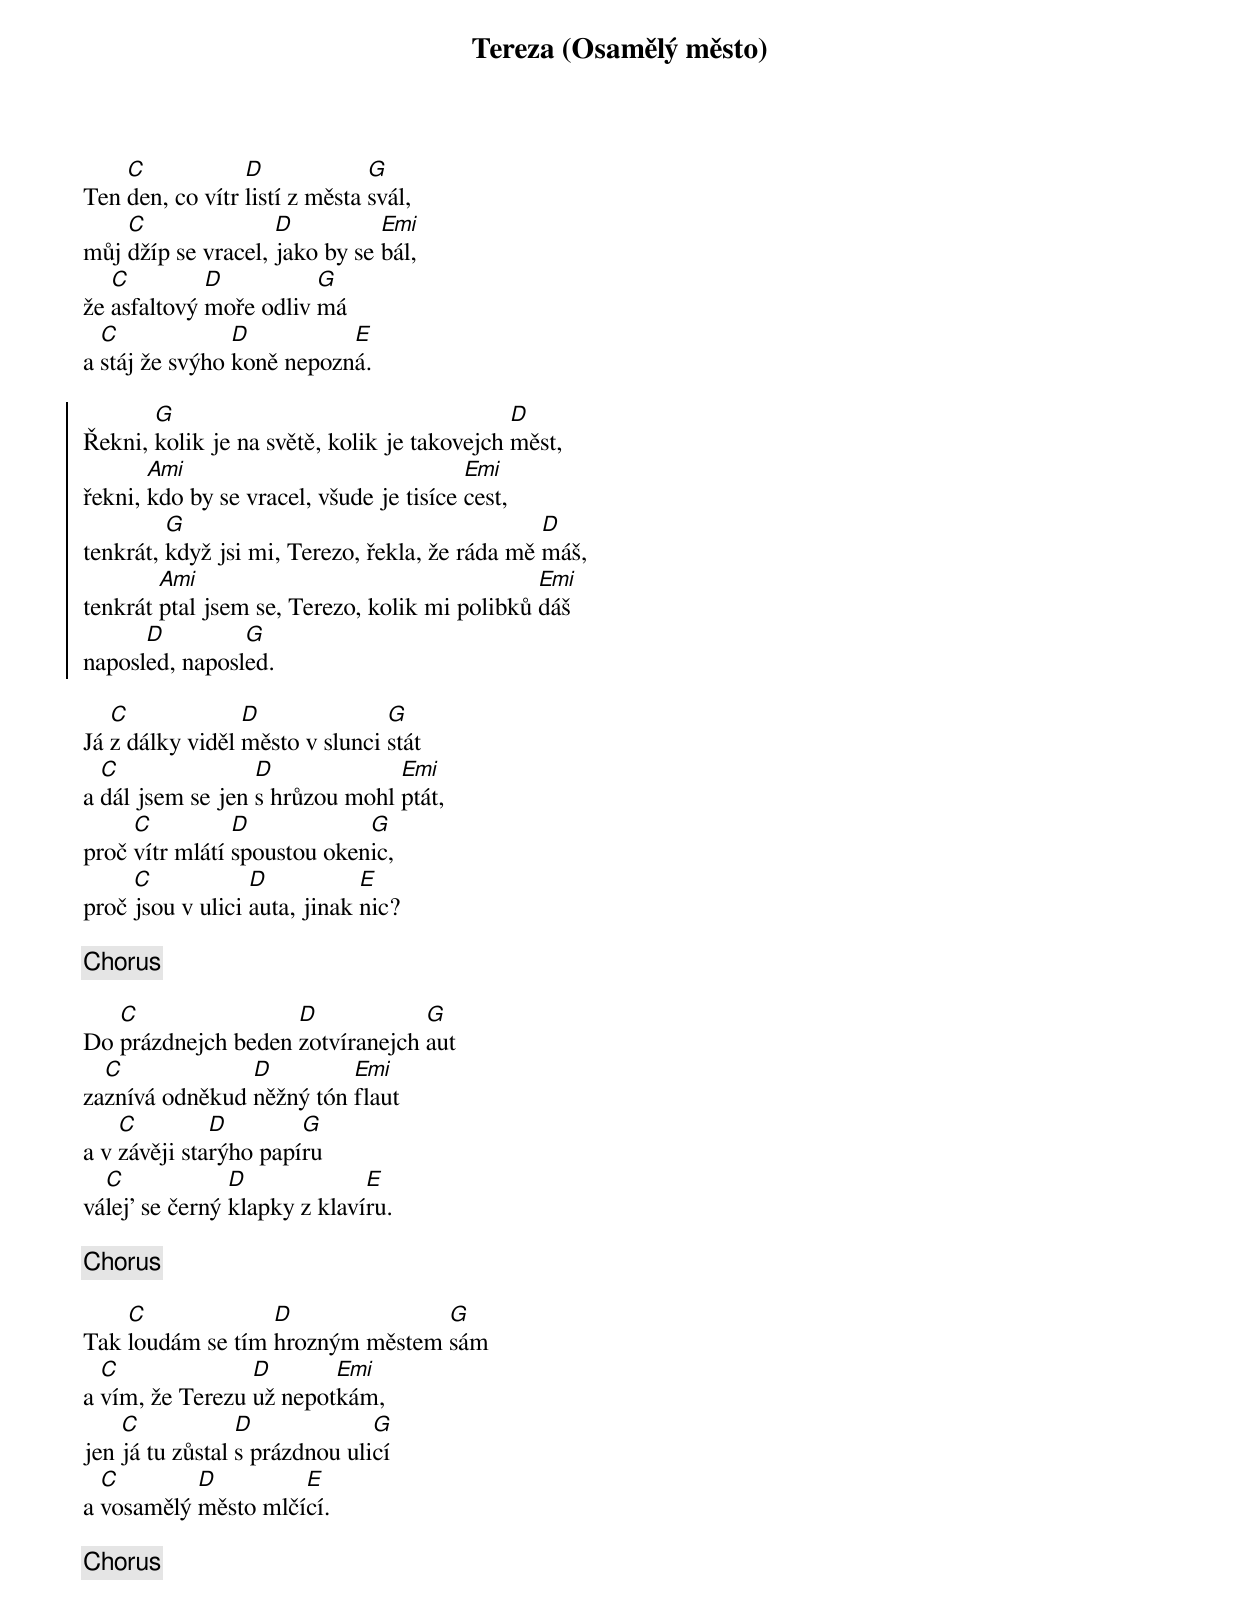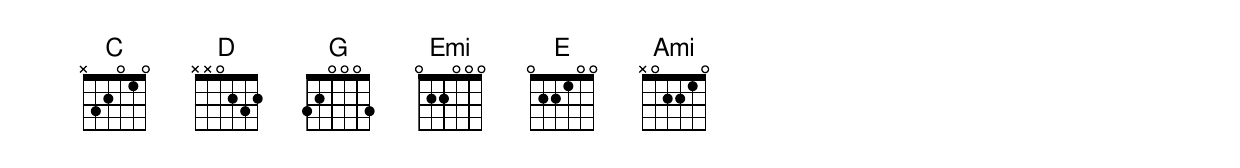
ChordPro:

{title: Tereza (Osamělý město)}
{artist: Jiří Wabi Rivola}
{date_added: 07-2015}
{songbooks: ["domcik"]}
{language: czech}
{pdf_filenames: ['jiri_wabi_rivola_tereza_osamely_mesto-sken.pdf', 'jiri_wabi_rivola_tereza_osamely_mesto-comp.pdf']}
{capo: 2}
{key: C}
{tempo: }
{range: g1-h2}
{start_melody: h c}
{start_of_verse}
Ten [C]den, co vítr [D]listí z města [G]svál,
můj [C]džíp se vracel, [D]jako by se [Emi]bál,
že [C]asfaltový [D]moře odliv [G]má
a [C]stáj že svýho [D]koně nepozn[E]á.
{end_of_verse}

{start_of_chorus}
Řekni, [G]kolik je na světě, kolik je takovejch [D]měst,
řekni, [Ami]kdo by se vracel, všude je tisíce [Emi]cest,
tenkrát, [G]když jsi mi, Terezo, řekla, že ráda mě [D]máš,
tenkrát [Ami]ptal jsem se, Terezo, kolik mi polibků [Emi]dáš
naposl[D]ed, naposl[G]ed.
{end_of_chorus}

{start_of_verse}
Já [C]z dálky viděl [D]město v slunci [G]stát
a [C]dál jsem se jen [D]s hrůzou mohl [Emi]ptát,
proč [C]vítr mlátí [D]spoustou oken[G]ic,
proč [C]jsou v ulici [D]auta, jinak [E]nic?
{end_of_verse}

{chorus}

{start_of_verse}
Do [C]prázdnejch beden [D]zotvíranejch [G]aut
za[C]znívá odněkud [D]něžný tón [Emi]flaut
a v [C]závěji sta[D]rýho papí[G]ru
vá[C]lej' se černý [D]klapky z klaví[E]ru.
{end_of_verse}

{chorus}

{start_of_verse}
Tak [C]loudám se tím [D]hrozným městem [G]sám
a [C]vím, že Terezu [D]už nepot[Emi]kám,
jen [C]já tu zůstal [D]s prázdnou uli[G]cí
a [C]vosamělý [D]město mlčí[E]cí.
{end_of_verse}

{chorus}
